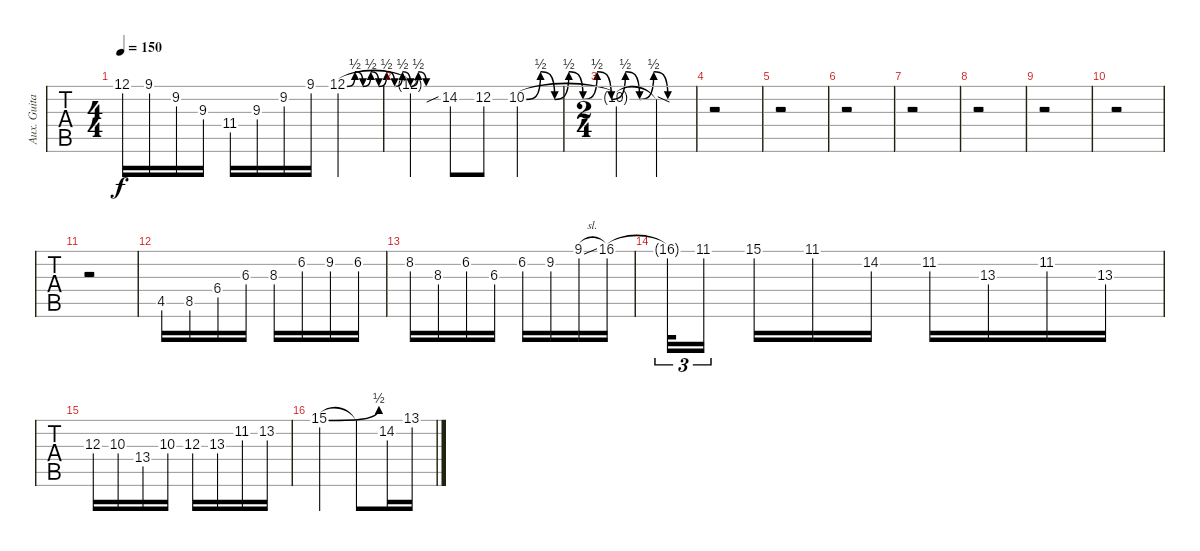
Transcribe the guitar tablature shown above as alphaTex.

\track ("Aux. Guitar" "Aux. Guita") {instrument distortionguitar}
\staff {tabs}
\tuning (Eb4 Bb3 Gb3 Db3 Ab2 Eb2) {hide}
\ts (4 4)
\tempo 150
\clef g2
\ks c
12.1.16{dy f} 9.1.16 9.2.16 9.3.16 11.4.16 9.3.16 9.2.16 9.1.16 12.1{be (custom 0 0 5 2 10 0 15 2 20 0 25 2 30 0 35 2 40 0 45 2 50 0 60 0)}.2 |
12.1{t}.4 14.2{sib}.8 12.2.8 10.2{be (custom 0 0 5 2 10 0 15 2 20 0 25 2 30 0 35 2 40 0 45 2 50 0 60 0)}.2 |
\ts (2 4)
10.2{t}.4 10.2{sod t}.4 |
r.2 |
r.2 |
r.2 |
r.2 |
r.2 |
r.2 |
r.2 |
r.2 |
4.5.16 8.5.16 6.4.16 6.3.16 8.3.16 6.2.16 9.2.16 6.2.16 |
8.2.16 8.3.16 6.2.16 6.3.16 6.2.16 9.2.16 9.1{sl}.16 16.1.16 |
16.1{t}.32{tu (3 2)} 11.1.16{tu (3 2) beam splitsecondary} 15.1.16 11.1.16 14.2.16 11.2.16 13.3.16 11.2.16 13.3.16 |
12.3.16 10.3.16 13.4.16 10.3.16 12.3.16 13.3.16 11.2.16 13.2.16 |
15.1{be (bend 0 0 60 2)}.4 15.1{t}.8 14.2.16 13.1.16
